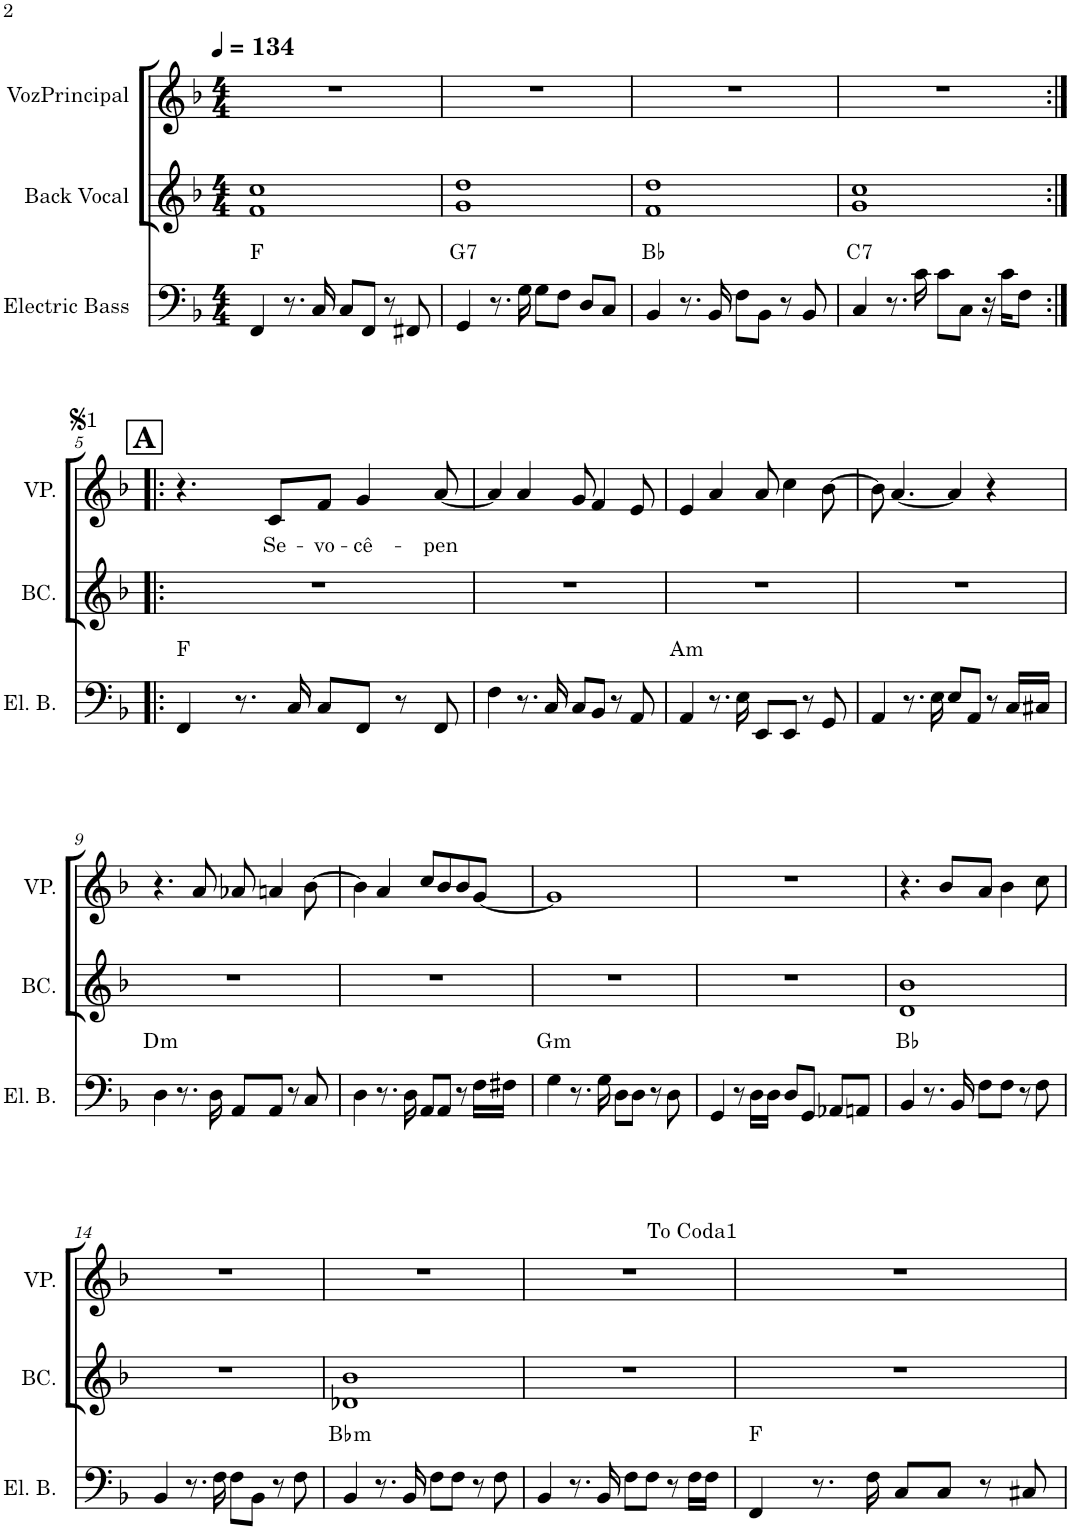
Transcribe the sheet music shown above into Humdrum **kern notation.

**kern	**harte	**kern	**kern	**text
*part3	*part3	*part2	*part1	*part1
*staff3	*	*staff2	*staff1	*staff1
*I"Electric Bass	*	*I"Back Vocal	*I"VozPrincipal	*
*I'El. B.	*	*I'BC.	*I'VP.	*
*clefF4	*	*clefG2	*clefG2	*
*Trd7c12	*	*	*	*
*k[b-]	*	*k[b-]	*k[b-]	*
*M4/4	*	*M4/4	*M4/4	*
*MM134	*	*MM134	*MM134	*
=1	=1	=1	=1	=1
4FF/	F:maj	1f 1cc	1r	.
8.r	.	.	.	.
16C/	.	.	.	.
8C/L	.	.	.	.
8FF/J	.	.	.	.
8r	.	.	.	.
8FF#X/	.	.	.	.
=2	=2	=2	=2	=2
!	!LO:H:kt=7	!	!	!
4GG/	G:7	1g 1dd	1r	.
8.r	.	.	.	.
16G\	.	.	.	.
8G\L	.	.	.	.
8F\J	.	.	.	.
8D/L	.	.	.	.
8C/J	.	.	.	.
=3	=3	=3	=3	=3
4BB-/	Bb:maj	1f 1dd	1r	.
8.r	.	.	.	.
16BB-/	.	.	.	.
8F\L	.	.	.	.
8BB-\J	.	.	.	.
8r	.	.	.	.
8BB-/	.	.	.	.
=4	=4	=4	=4	=4
!	!LO:H:kt=7	!	!	!
4C/	C:7	1g 1cc	1r	.
8.r	.	.	.	.
16c\	.	.	.	.
8c\L	.	.	.	.
8C\J	.	.	.	.
16r	.	.	.	.
16c\KL	.	.	.	.
8F\J	.	.	.	.
!!LO:LB:g=z
!!LO:REH:place=s1:a:B:cj:fs=14:t=A
=5:|!|:	=5:|!|:	=5:|!|:	=5:|!|:	=5:|!|:
4FF/	F:maj	1r	4.r	.
8.r	.	.	.	.
!	!	!	!	!LO:LY:b
.	.	.	8c/L	Se-
16C/	.	.	.	.
!	!	!	!	!LO:LY:b
8C/L	.	.	8f/J	-vo-
!	!	!	!	!LO:LY:b
8FF/J	.	.	4g/	-cê-
8r	.	.	.	.
!	!	!	!	!LO:LY:b
8FF/	.	.	[8a/	-pen
=6	=6	=6	=6	=6
4F\	.	1r	4a/]	.
8.r	.	.	4a/	.
16C/	.	.	.	.
8C/L	.	.	8g/	.
8BB-/J	.	.	4f/	.
8r	.	.	.	.
8AA/	.	.	8e/	.
=7	=7	=7	=7	=7
!	!LO:H:kt=m	!	!	!
4AA/	A:min	1r	4e/	.
8.r	.	.	4a/	.
16E\	.	.	.	.
8EE/L	.	.	8a/	.
8EE/J	.	.	4cc\	.
8r	.	.	.	.
8GG/	.	.	[8b-\	.
=8	=8	=8	=8	=8
4AA/	.	1r	8b-\]	.
.	.	.	[4.a/	.
8.r	.	.	.	.
16E\	.	.	.	.
8E/L	.	.	4a/]	.
8AA/J	.	.	.	.
8r	.	.	4r	.
16C/LL	.	.	.	.
16C#X/JJ	.	.	.	.
!!LO:LB:g=z
=9	=9	=9	=9	=9
!	!LO:H:kt=m	!	!	!
4D\	D:min	1r	4.r	.
8.r	.	.	.	.
.	.	.	8a/	.
16D\	.	.	.	.
8AA/L	.	.	8a-X/	.
8AA/J	.	.	4an/	.
8r	.	.	.	.
8C/	.	.	[8b-\	.
=10	=10	=10	=10	=10
4D\	.	1r	4b-\]	.
8.r	.	.	4a/	.
16D\	.	.	.	.
8AA/L	.	.	8cc/L	.
8AA/J	.	.	8b-/	.
8r	.	.	8b-/	.
16F\LL	.	.	[8g/J	.
16F#X\JJ	.	.	.	.
=11	=11	=11	=11	=11
!	!LO:H:kt=m	!	!	!
4G\	G:min	1r	1g]	.
8.r	.	.	.	.
16G\	.	.	.	.
8D\L	.	.	.	.
8D\J	.	.	.	.
8r	.	.	.	.
8D\	.	.	.	.
=12	=12	=12	=12	=12
4GG/	.	1r	1r	.
8r	.	.	.	.
16D\LL	.	.	.	.
16D\JJ	.	.	.	.
8D/L	.	.	.	.
8GG/J	.	.	.	.
8AA-X/L	.	.	.	.
8AAn/J	.	.	.	.
=13	=13	=13	=13	=13
4BB-/	Bb:maj	1d 1b-	4.r	.
8.r	.	.	.	.
.	.	.	8b-/L	.
16BB-/	.	.	.	.
8F\L	.	.	8a/J	.
8F\J	.	.	4b-\	.
8r	.	.	.	.
8F\	.	.	8cc\	.
!!LO:LB:g=z
=14	=14	=14	=14	=14
4BB-/	.	1r	1r	.
8.r	.	.	.	.
16F\	.	.	.	.
8F\L	.	.	.	.
8BB-\J	.	.	.	.
8r	.	.	.	.
8F\	.	.	.	.
=15	=15	=15	=15	=15
!	!LO:H:kt=m	!	!	!
4BB-/	Bb:min	1d-X 1b-	1r	.
8.r	.	.	.	.
16BB-/	.	.	.	.
8F\L	.	.	.	.
8F\J	.	.	.	.
8r	.	.	.	.
8F\	.	.	.	.
=16	=16	=16	=16	=16
4BB-/	.	1r	1r	.
8.r	.	.	.	.
16BB-/	.	.	.	.
8F\L	.	.	.	.
8F\J	.	.	.	.
8r	.	.	.	.
16F\LL	.	.	.	.
16F\JJ	.	.	.	.
=17	=17	=17	=17	=17
4FF/	F:maj	1r	1r	.
8.r	.	.	.	.
16F\	.	.	.	.
8C/L	.	.	.	.
8C/J	.	.	.	.
8r	.	.	.	.
8C#X/	.	.	.	.
!	!	!	!LO:TX:a:t=To Coda1	!
=	=	=	=	=
*-	*-	*-	*-	*-
